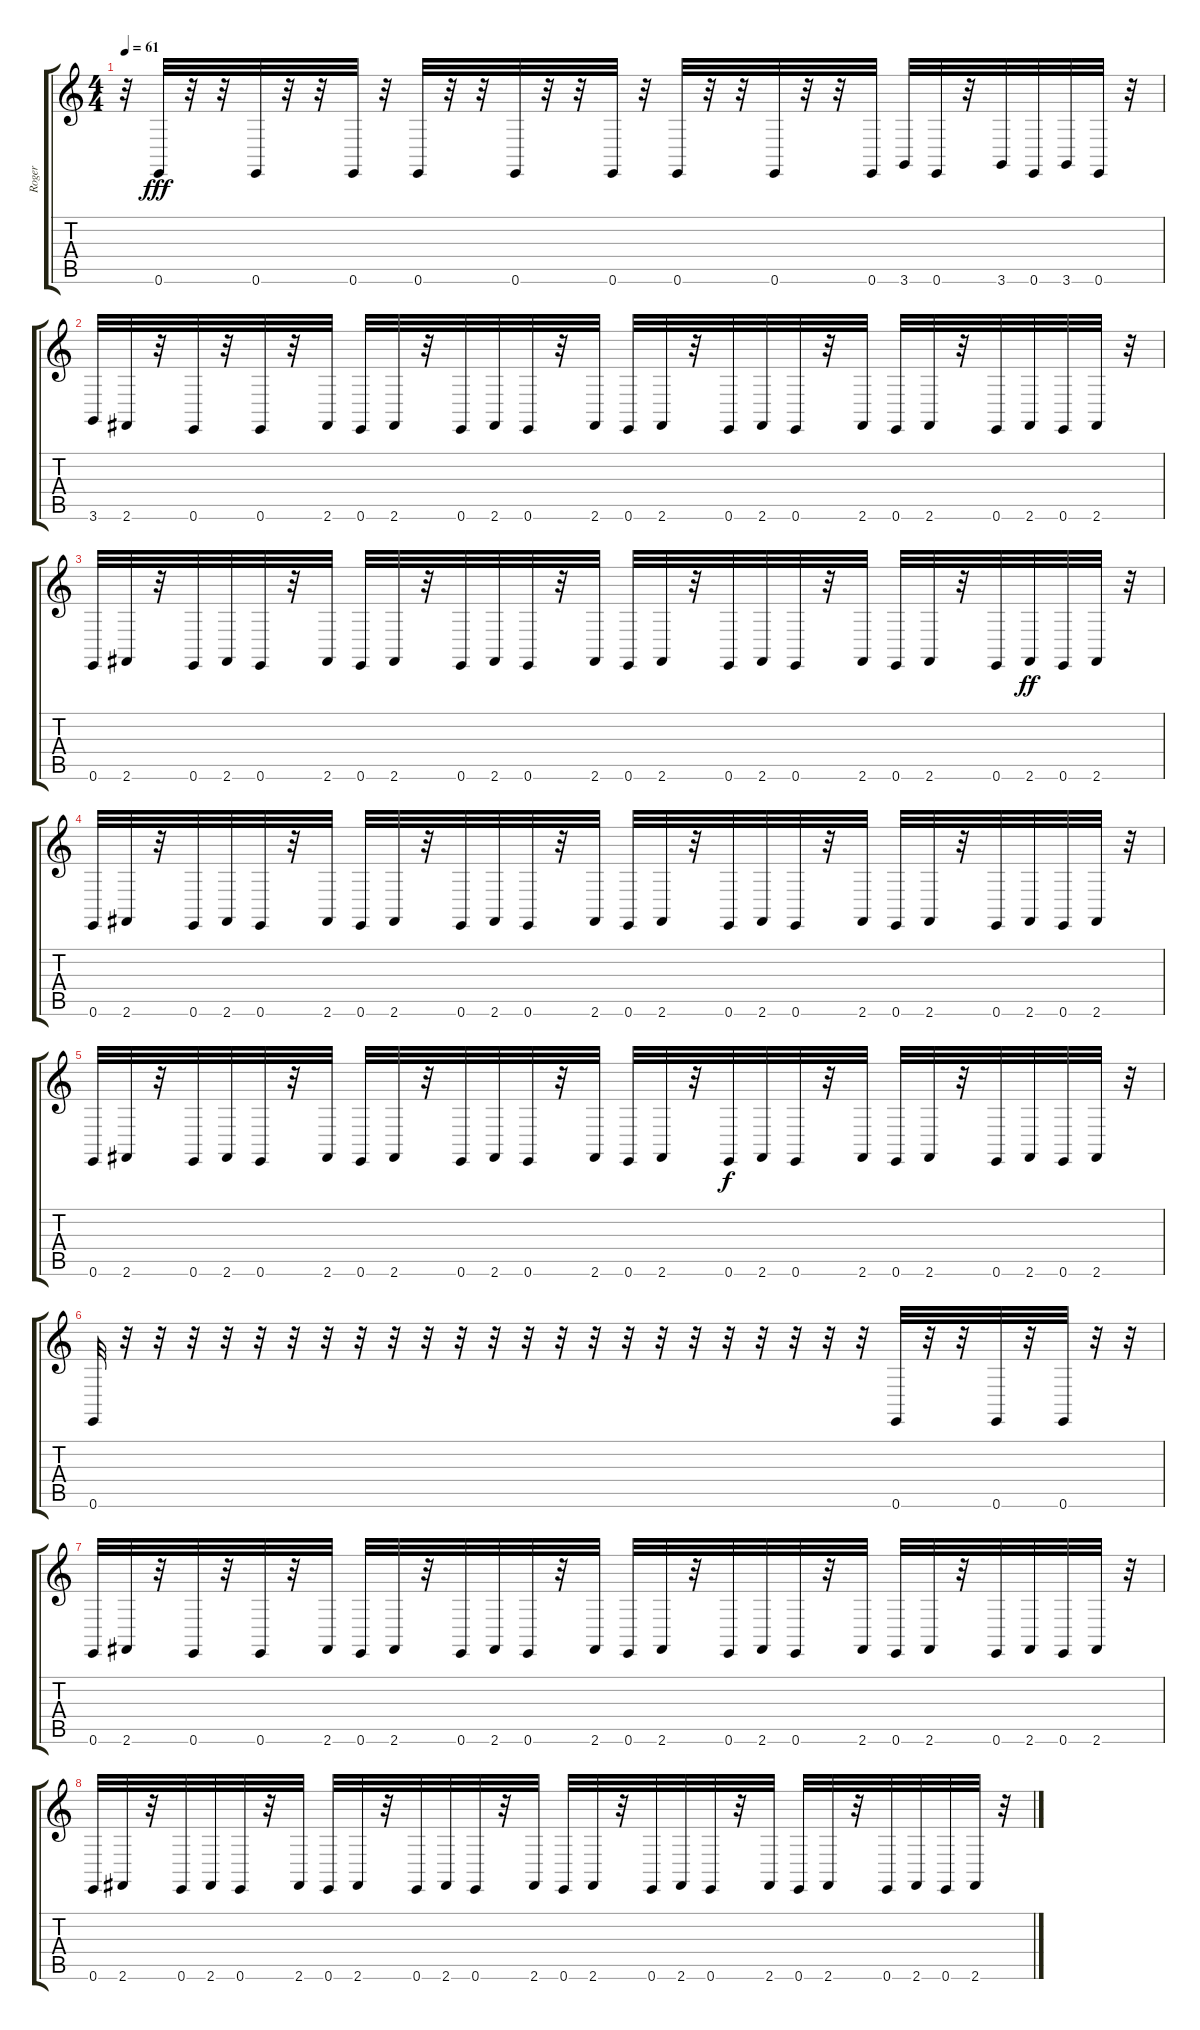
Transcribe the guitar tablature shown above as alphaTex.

\track ("Roger" "Roger") {instrument synthstrings1}
\staff {score tabs}
\tuning (E4 B3 G3 D3 A2 E2) {hide}
\ts (4 4)
\tempo 61
\clef g2
\ks c
r.32{dy fff} 0.6.32 r.32 r.32{volume 9} 0.6.32 r.32 r.32 0.6.32 r.32{volume 9} 0.6.32 r.32 r.32 0.6.32{volume 9} r.32 r.32 0.6.32 r.32 0.6.32{volume 9} r.32 r.32 0.6.32 r.32 r.32 0.6.32{volume 9} 3.6.32 0.6.32 r.32 3.6.32{volume 9} 0.6.32 3.6.32 0.6.32 r.32 |
3.6.32{volume 9} 2.6.32 r.32 0.6.32 r.32{volume 8} 0.6.32 r.32 2.6.32 0.6.32{volume 8} 2.6.32 r.32 0.6.32 2.6.32 0.6.32{volume 8} r.32 2.6.32 0.6.32 2.6.32 r.32 0.6.32{volume 8} 2.6.32 0.6.32 r.32 2.6.32{volume 8} 0.6.32 2.6.32 r.32 0.6.32 2.6.32{volume 8} 0.6.32 2.6.32 r.32 |
0.6.32{volume 8} 2.6.32 r.32 0.6.32 2.6.32{volume 8} 0.6.32 r.32 2.6.32 0.6.32 2.6.32{volume 8} r.32 0.6.32 2.6.32 0.6.32{volume 7} r.32 2.6.32 0.6.32 2.6.32 r.32 0.6.32{volume 7} 2.6.32 0.6.32 r.32 2.6.32 0.6.32{volume 7} 2.6.32 r.32 0.6.32 2.6.32{dy ff volume 7} 0.6.32 2.6.32 r.32 |
0.6.32 2.6.32 r.32 0.6.32 2.6.32 0.6.32{volume 7} r.32 2.6.32 0.6.32 2.6.32{volume 7} r.32 0.6.32 2.6.32 0.6.32 r.32 2.6.32{volume 6} 0.6.32 2.6.32 r.32 0.6.32{volume 6} 2.6.32 0.6.32 r.32 2.6.32 0.6.32{volume 6} 2.6.32 r.32 0.6.32 2.6.32{volume 6} 0.6.32 2.6.32 r.32 |
0.6.32 2.6.32 r.32 0.6.32 2.6.32 0.6.32{volume 6} r.32 2.6.32 0.6.32 2.6.32{volume 6} r.32 0.6.32 2.6.32 0.6.32 r.32 2.6.32{volume 6} 0.6.32 2.6.32 r.32 0.6.32{dy f} 2.6.32{volume 6} 0.6.32 r.32 2.6.32 0.6.32{volume 5} 2.6.32 r.32 0.6.32 2.6.32 0.6.32{volume 5} 2.6.32 r.32 |
0.6.32 r.32{volume 5} r.32 r.32 r.32 r.32{volume 5} r.32 r.32 r.32 r.32 r.32 r.32{volume 5} r.32 r.32 r.32 r.32{volume 5} r.32 r.32 r.32 r.32 r.32{volume 5} r.32 r.32 r.32 0.6.32 r.32{volume 4} r.32 0.6.32 r.32 0.6.32{volume 4} r.32 r.32 |
0.6.32 2.6.32{volume 4} r.32 0.6.32 r.32 0.6.32 r.32 2.6.32{volume 4} 0.6.32 2.6.32 r.32 0.6.32{volume 4} 2.6.32 0.6.32 r.32 2.6.32 0.6.32{volume 4} 2.6.32 r.32 0.6.32 2.6.32 0.6.32{volume 4} r.32 2.6.32 0.6.32 2.6.32{volume 4} r.32 0.6.32 2.6.32 0.6.32 2.6.32{volume 4} r.32 |
0.6.32 2.6.32 r.32 0.6.32{volume 3} 2.6.32 0.6.32 r.32 2.6.32{volume 3} 0.6.32 2.6.32 r.32 0.6.32 2.6.32{volume 3} 0.6.32 r.32 2.6.32 0.6.32{volume 3} 2.6.32 r.32 0.6.32 2.6.32 0.6.32{volume 3} r.32 2.6.32 0.6.32 2.6.32 r.32 0.6.32{volume 3} 2.6.32 0.6.32 2.6.32{volume 3} r.32
